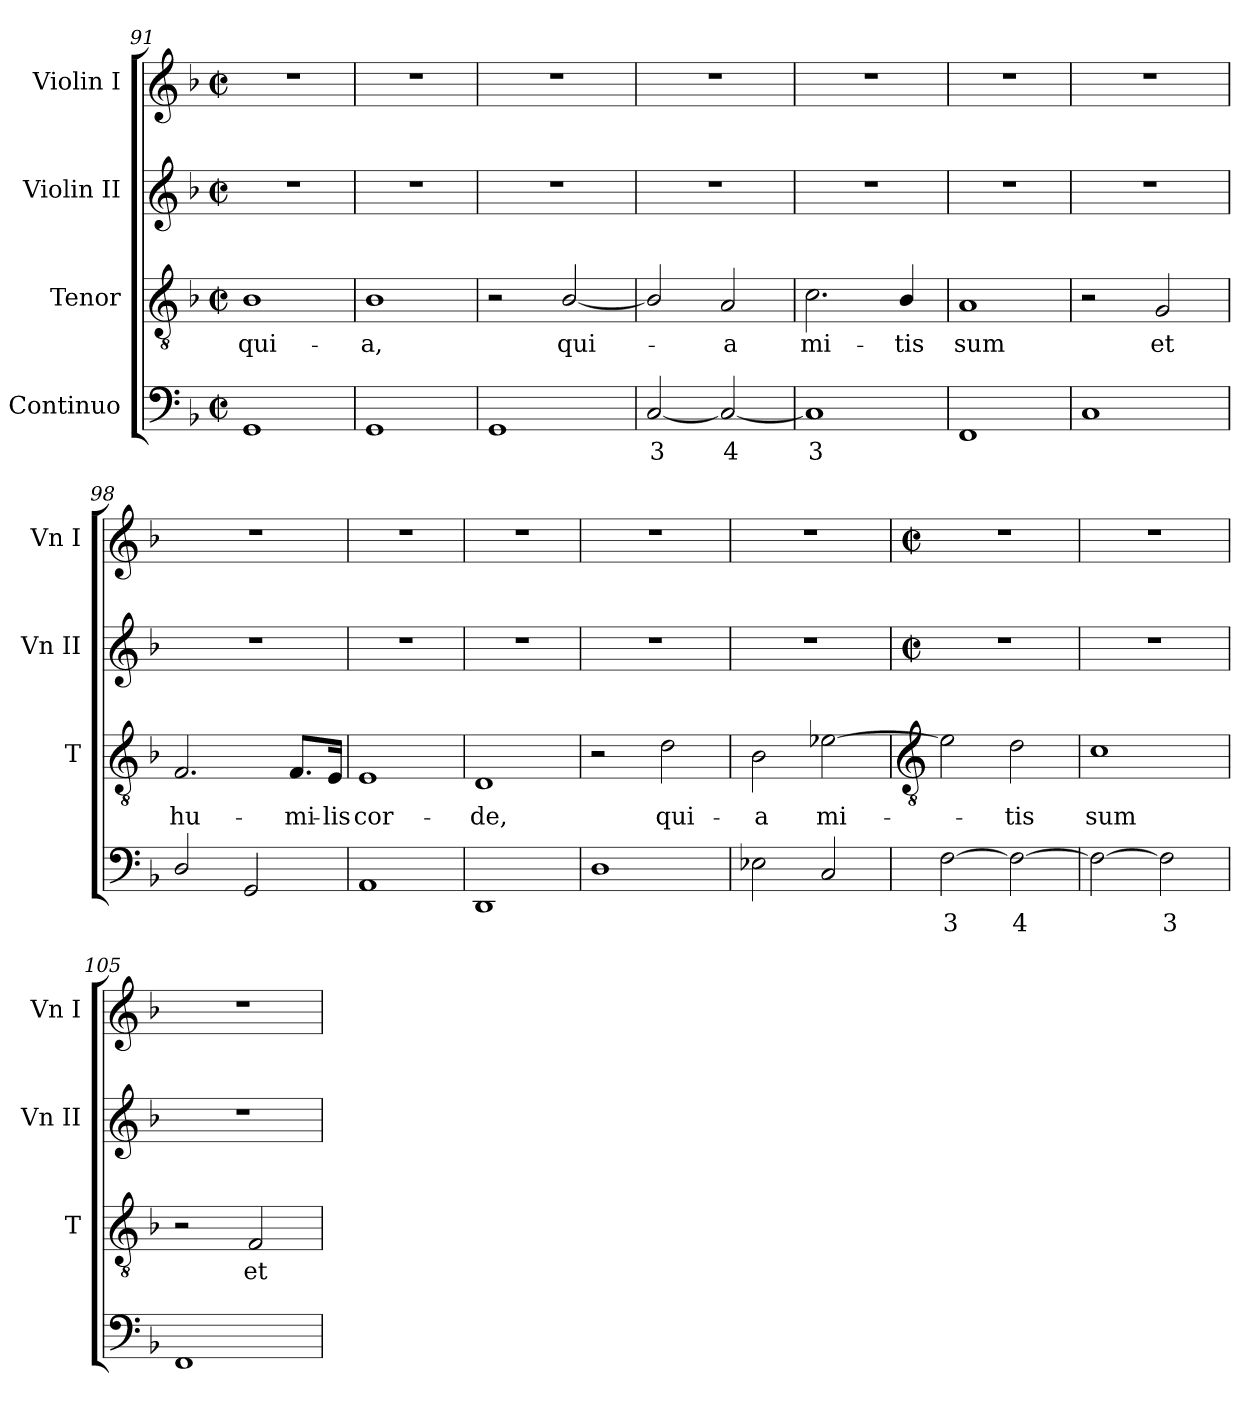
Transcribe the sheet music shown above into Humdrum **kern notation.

**kern	**text	**kern	**text	**kern	**kern
*part4	*part4	*part3	*part3	*part2	*part1
*staff4	*staff4	*staff3	*staff3	*staff2	*staff1
*I"Continuo	*	*I"Tenor	*	*I"Violin II	*I"Violin I
*	*	*I'T	*	*I'Vn II	*I'Vn I
*clefF4	*	*clefGv2	*	*clefG2	*clefG2
*k[b-]	*	*k[b-]	*	*k[b-]	*k[b-]
*F:	*	*F:	*	*F:	*F:
*M2/2	*	*M2/2	*	*M2/2	*M2/2
*met(c|)	*	*met(c|)	*	*met(c|)	*met(c|)
=91	=91	=91	=91	=91	=91
!	!	!	!LO:LY:b	!	!
1GG	.	1B-	qui-	1r	1r
=92	=92	=92	=92	=92	=92
!	!	!	!LO:LY:b	!	!
1GG	.	1B-	-a,	1r	1r
=93	=93	=93	=93	=93	=93
1GG	.	2r	.	1r	1r
!	!	!	!LO:LY:b	!	!
.	.	[2B-/	qui-	.	.
=94	=94	=94	=94	=94	=94
!	!LO:LY:b	!	!	!	!
[2C	3	2B-/]	.	1r	1r
!	!LO:LY:b	!	!LO:LY:b	!	!
2C_	4	2A	a	.	.
=95	=95	=95	=95	=95	=95
!	!LO:LY:b	!	!LO:LY:b	!	!
1C]	3	2.c	mi-	1r	1r
!	!	!	!LO:LY:b	!	!
.	.	4B-/	-tis	.	.
=96	=96	=96	=96	=96	=96
!	!	!	!LO:LY:b	!	!
1FF	.	1A	sum	1r	1r
=97	=97	=97	=97	=97	=97
1C	.	2r	.	1r	1r
!	!	!	!LO:LY:b	!	!
.	.	2G	et	.	.
=98	=98	=98	=98	=98	=98
!	!	!	!LO:LY:b	!	!
2D/	.	2.F	hu-	1r	1r
2GG	.	.	.	.	.
!	!	!	!LO:LY:b	!	!
.	.	8.F/L	-mi-	.	.
!	!	!	!LO:LY:b	!	!
.	.	16E/Jk	-lis	.	.
=99	=99	=99	=99	=99	=99
!	!	!	!LO:LY:b	!	!
1AA	.	1E	cor-	1r	1r
=100	=100	=100	=100	=100	=100
!	!	!	!LO:LY:b	!	!
1DD	.	1D	-de,	1r	1r
=101	=101	=101	=101	=101	=101
1D	.	2r	.	1r	1r
!	!	!	!LO:LY:b	!	!
.	.	2d	qui-	.	.
=102	=102	=102	=102	=102	=102
!	!	!	!LO:LY:b	!	!
2E-X	.	2B-	-a	1r	1r
!	!	!	!LO:LY:b	!	!
2C	.	[2e-X	mi-	.	.
!!LO:LB:g=z
=103	=103	=103	=103	=103	=103
*	*	*clefGv2	*	*	*
*	*	*	*	*M2/2	*M2/2
*	*	*	*	*met(c|)	*met(c|)
!	!LO:LY:b	!	!	!	!
[2F	3	2e-]	.	1r	1r
!	!LO:LY:b	!	!LO:LY:b	!	!
2F_	4	2d	-tis	.	.
=104	=104	=104	=104	=104	=104
!	!	!	!LO:LY:b	!	!
2F_	.	1c	sum	1r	1r
!	!LO:LY:b	!	!	!	!
2F]	3	.	.	.	.
=105	=105	=105	=105	=105	=105
1FF	.	2r	.	1r	1r
!	!	!	!LO:LY:b	!	!
.	.	2F	et	.	.
=	=	=	=	=	=
*-	*-	*-	*-	*-	*-
